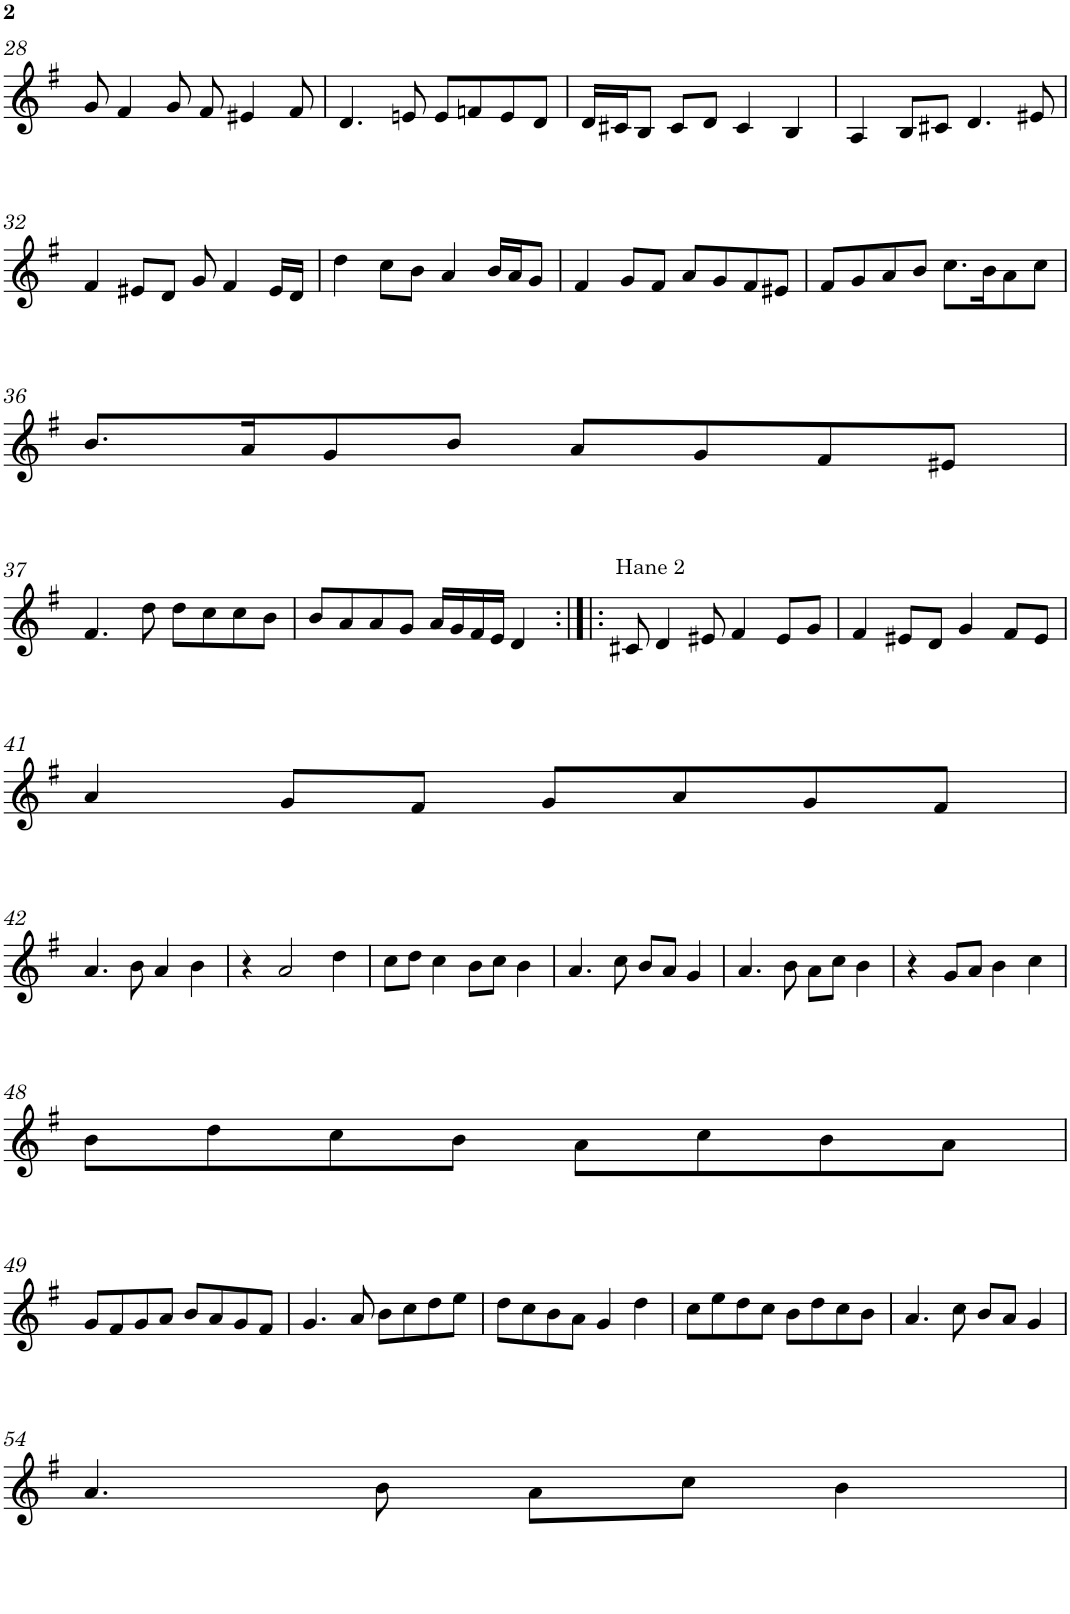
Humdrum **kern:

**kern
*part1
*staff1
*I"Piano
*I'Pno.
!!LO:PB:g=z
*clefG2
*k[f#]
*M4/4
*met(c)
=28
8g/
4f#/
8g/
8f#/
4e#X/
8f#/
=29
4.d/
8en/
8e/L
8fn/
8e/
8d/J
=30
16d/LL
16c#X/J
8B/J
8c#/L
8d/J
4c#/
4B/
=31
4A/
8B/L
8c#X/J
4.d/
8e#X/
!!LO:LB:g=z
=32
4f#/
8e#X/L
8d/J
8g/
4f#/
16e#/LL
16d/JJ
=33
4dd\
8cc\L
8b\J
4a/
16b/LL
16a/J
8g/J
=34
4f#/
8g/L
8f#/J
8a/L
8g/
8f#/
8e#X/J
=35
8f#/L
8g/
8a/
8b/J
8.cc\L
16b\K
8a\
8cc\J
!!LO:LB:g=z
=36
8.b/L
16a/K
8g/
8b/J
8a/L
8g/
8f#/
8e#X/J
!!LO:LB:g=z
=37
4.f#/
8dd\
8dd\L
8cc\
8cc\
8b\J
=38
8b/L
8a/
8a/
8g/J
16a/LL
16g/
16f#/
16e/JJ
4d/
=39:|!|:
!LO:TX:a:t=Hane 2
8c#X/
4d/
8e#X/
4f#/
8e#/L
8g/J
=40
4f#/
8e#X/L
8d/J
4g/
8f#/L
8e#/J
!!LO:LB:g=z
=41
4a/
8g/L
8f#/J
8g/L
8a/
8g/
8f#/J
!!LO:LB:g=z
=42
4.a/
8b\
4a/
4b\
=43
4r
2a/
4dd\
=44
8cc\L
8dd\J
4cc\
8b\L
8cc\J
4b\
=45
4.a/
8cc\
8b/L
8a/J
4g/
=46
4.a/
8b\
8a\L
8cc\J
4b\
=47
4r
8g/L
8a/J
4b\
4cc\
!!LO:LB:g=z
=48
8b\L
8dd\
8cc\
8b\J
8a\L
8cc\
8b\
8a\J
!!LO:LB:g=z
=49
8g/L
8f#/
8g/
8a/J
8b/L
8a/
8g/
8f#/J
=50
4.g/
8a/
8b\L
8cc\
8dd\
8ee\J
=51
8dd\L
8cc\
8b\
8a\J
4g/
4dd\
=52
8cc\L
8ee\
8dd\
8cc\J
8b\L
8dd\
8cc\
8b\J
=53
4.a/
8cc\
8b/L
8a/J
4g/
!!LO:LB:g=z
=54
4.a/
8b\
8a\L
8cc\J
4b\
=
*-
